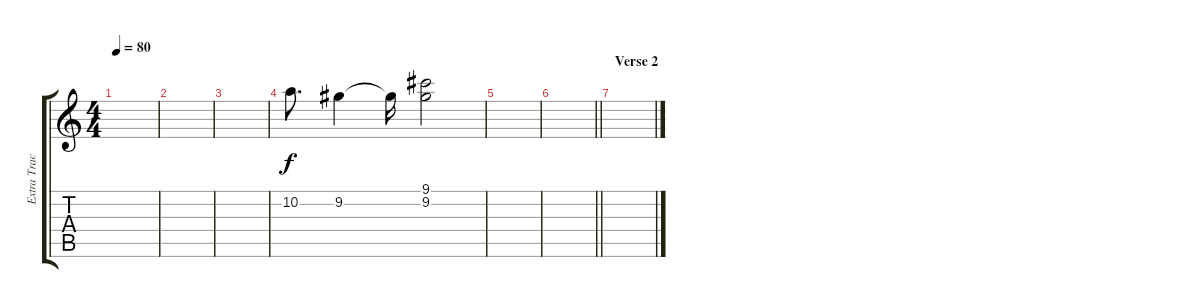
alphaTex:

\track ("Extra Tracks" "Extra Trac") {instrument distortionguitar}
\staff {score tabs}
\tuning (E4 B3 G3 D3 A2 E2) {hide}
\ts (4 4)
\tempo 80
\clef g2
\ks c
|
|
|
10.2.8{d} 9.2.4 9.2{t}.16{instrument distortionguitar} (9.1 9.2).2 |
|
\barLineRight lightlight
|
\section ("" "Verse 2")
